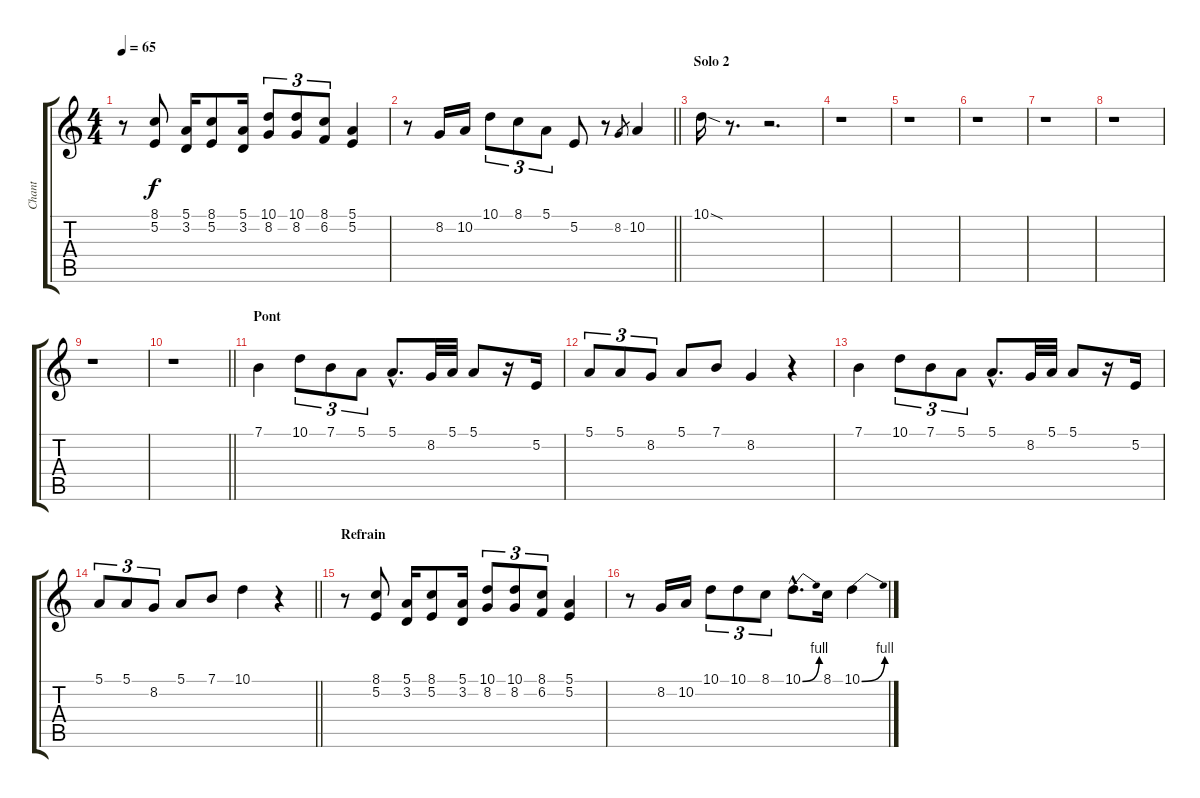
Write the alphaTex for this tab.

\track ("Chant" "Chant") {instrument accordion}
\staff {score tabs}
\tuning (E4 B3 G3 D3 A2 E2) {hide}
\ts (4 4)
\tempo 65
\clef g2
\ks c
r.8{dy f volume 16} (8.1 5.2).8 (5.1 3.2).16 (8.1 5.2).8 (5.1 3.2).16 (10.1 8.2).8{tu (3 2)} (10.1 8.2).8{tu (3 2)} (8.1 6.2).8{tu (3 2)} (5.1 5.2).4 |
\barLineRight lightlight
r.8 8.2.16 10.2.16 10.1.8{tu (3 2)} 8.1.8{tu (3 2)} 5.1.8{tu (3 2)} 5.2.8 r.8 8.2.8{gr} 10.2.4 |
\section ("" "Solo 2")
10.1{sod}.16 r.8{d} r.2{d} |
r.1 |
r.1 |
r.1 |
r.1 |
r.1 |
r.1 |
\barLineRight lightlight
r.1 |
\section ("" "Pont")
7.1.4 10.1.8{tu (3 2)} 7.1.8{tu (3 2)} 5.1.8{tu (3 2)} 5.1{hac}.8{d} 8.2.32 5.1.32 5.1.8 r.16 5.2.16 |
5.1.8{tu (3 2)} 5.1.8{tu (3 2)} 8.2.8{tu (3 2)} 5.1.8 7.1.8 8.2.4 r.4 |
7.1.4 10.1.8{tu (3 2)} 7.1.8{tu (3 2)} 5.1.8{tu (3 2)} 5.1{hac}.8{d} 8.2.32 5.1.32 5.1.8 r.16 5.2.16 |
\barLineRight lightlight
5.1.8{tu (3 2)} 5.1.8{tu (3 2)} 8.2.8{tu (3 2)} 5.1.8 7.1.8 10.1.4 r.4 |
\section ("" "Refrain")
r.8{volume 16} (8.1 5.2).8 (5.1 3.2).16 (8.1 5.2).8 (5.1 3.2).16 (10.1 8.2).8{tu (3 2)} (10.1 8.2).8{tu (3 2)} (8.1 6.2).8{tu (3 2)} (5.1 5.2).4 |
r.8 8.2.16 10.2.16 10.1.8{tu (3 2)} 10.1.8{tu (3 2)} 8.1.8{tu (3 2)} 10.1{be (bend 0 0 60 4) hac}.8{d} 8.1.16 10.1{be (bend 0 0 60 4)}.4
